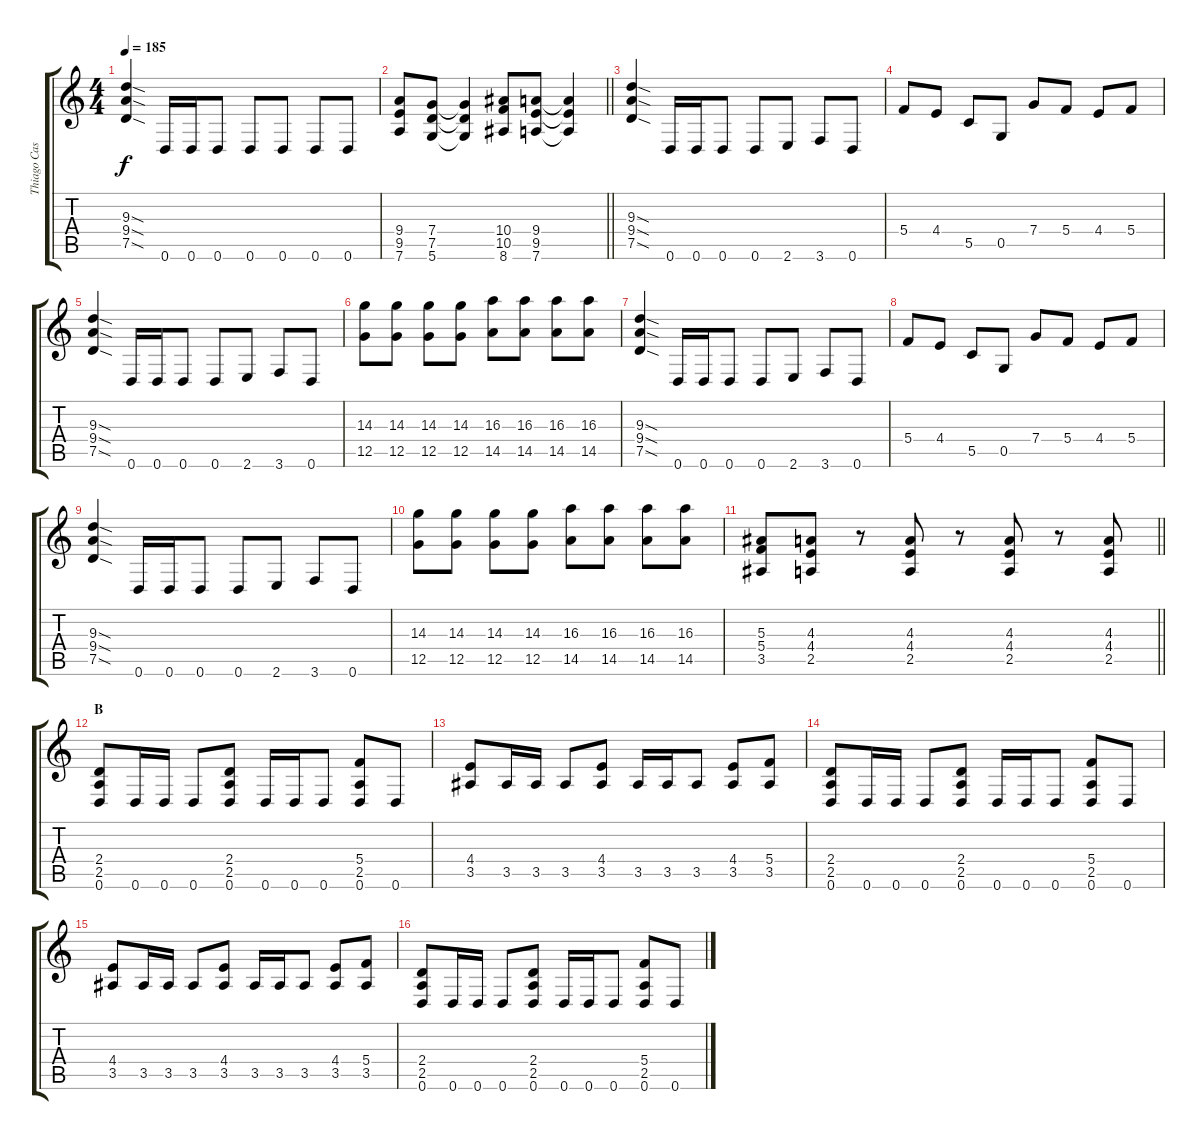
\track ("Thiago Castro" "Thiago Cas") {instrument distortionguitar}
\staff {score tabs}
\tuning (D4 A3 F3 C3 G2 D2) {hide}
\ts (4 4)
\tempo 185
\clef g2
\ks c
(9.3{sod} 9.4{sod} 7.5{sod}).4{dy f} 0.6.16 0.6.16 0.6.8 0.6.8 0.6.8 0.6.8 0.6.8 |
\barLineRight lightlight
(9.4 9.5 7.6).8 (7.4 7.5 5.6).8 (7.4{t} 7.5{t} 5.6{t}).4 (10.4 10.5 8.6).8 (9.4 9.5 7.6).8 (9.4{t} 9.5{t} 7.6{t}).4 |
(9.3{sod} 9.4{sod} 7.5{sod}).4 0.6.16 0.6.16 0.6.8 0.6.8 2.6.8 3.6.8 0.6.8 |
5.4.8 4.4.8 5.5.8 0.5.8 7.4.8 5.4.8 4.4.8 5.4.8 |
(9.3{sod} 9.4{sod} 7.5{sod}).4 0.6.16 0.6.16 0.6.8 0.6.8 2.6.8 3.6.8 0.6.8 |
(14.3 12.5).8 (14.3 12.5).8 (14.3 12.5).8 (14.3 12.5).8 (16.3 14.5).8 (16.3 14.5).8 (16.3 14.5).8 (16.3 14.5).8 |
(9.3{sod} 9.4{sod} 7.5{sod}).4 0.6.16 0.6.16 0.6.8 0.6.8 2.6.8 3.6.8 0.6.8 |
5.4.8 4.4.8 5.5.8 0.5.8 7.4.8 5.4.8 4.4.8 5.4.8 |
(9.3{sod} 9.4{sod} 7.5{sod}).4 0.6.16 0.6.16 0.6.8 0.6.8 2.6.8 3.6.8 0.6.8 |
(14.3 12.5).8 (14.3 12.5).8 (14.3 12.5).8 (14.3 12.5).8 (16.3 14.5).8 (16.3 14.5).8 (16.3 14.5).8 (16.3 14.5).8 |
\barLineRight lightlight
(5.3 5.4 3.5).8 (4.3 4.4 2.5).8 r.8 (4.3 4.4 2.5).8 r.8 (4.3 4.4 2.5).8 r.8 (4.3 4.4 2.5).8 |
\section ("" "B")
(2.4 2.5 0.6).8 0.6.16 0.6.16 0.6.8 (2.4 2.5 0.6).8 0.6.16 0.6.16 0.6.8 (5.4 2.5 0.6).8 0.6.8 |
(4.4 3.5).8 3.5.16 3.5.16 3.5.8 (4.4 3.5).8 3.5.16 3.5.16 3.5.8 (4.4 3.5).8 (5.4 3.5).8 |
(2.4 2.5 0.6).8 0.6.16 0.6.16 0.6.8 (2.4 2.5 0.6).8 0.6.16 0.6.16 0.6.8 (5.4 2.5 0.6).8 0.6.8 |
(4.4 3.5).8 3.5.16 3.5.16 3.5.8 (4.4 3.5).8 3.5.16 3.5.16 3.5.8 (4.4 3.5).8 (5.4 3.5).8 |
(2.4 2.5 0.6).8 0.6.16 0.6.16 0.6.8 (2.4 2.5 0.6).8 0.6.16 0.6.16 0.6.8 (5.4 2.5 0.6).8 0.6.8
